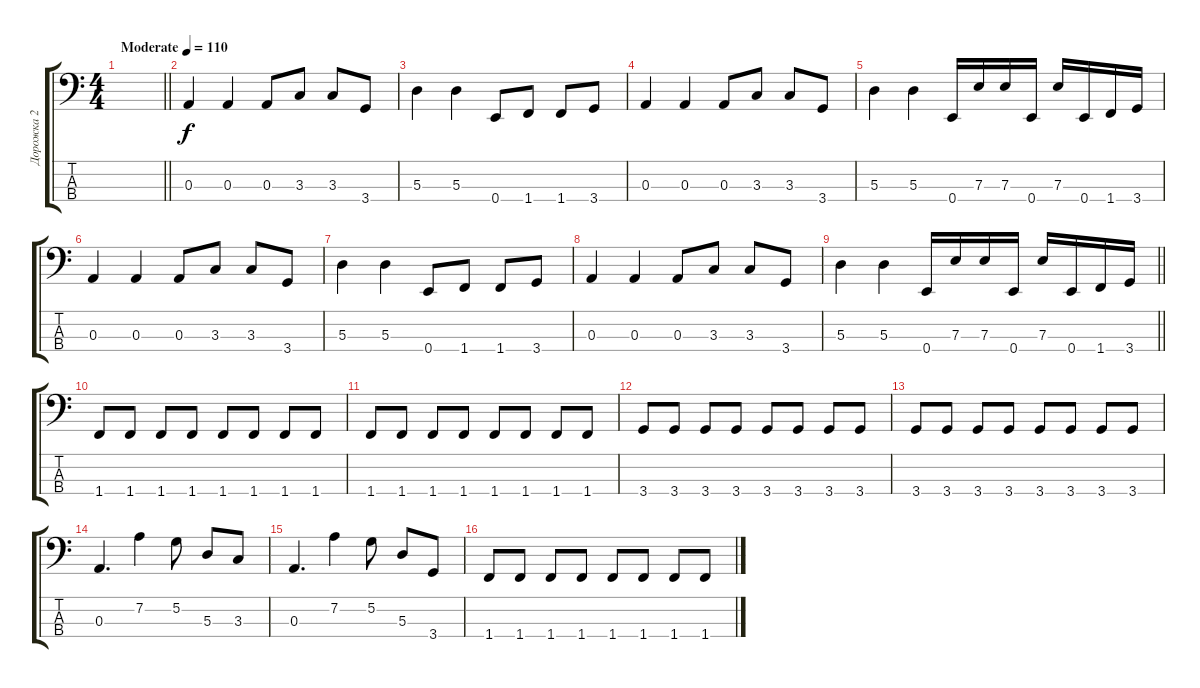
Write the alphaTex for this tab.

\track ("Дорожка 2" "Дорожка 2") {instrument electricbassfinger}
\staff {score tabs}
\tuning (G2 D2 A1 E1) {hide}
\ts (4 4)
\tempo (110 "Moderate")
\clef f4
\barLineRight lightlight
\ks c
|
0.3.4 0.3.4 0.3.8 3.3.8 3.3.8 3.4.8 |
5.3.4 5.3.4 0.4.8 1.4.8 1.4.8 3.4.8 |
0.3.4 0.3.4 0.3.8 3.3.8 3.3.8 3.4.8 |
5.3.4 5.3.4 0.4.16 7.3.16 7.3.16 0.4.16 7.3.16 0.4.16 1.4.16 3.4.16 |
0.3.4 0.3.4 0.3.8 3.3.8 3.3.8 3.4.8 |
5.3.4 5.3.4 0.4.8 1.4.8 1.4.8 3.4.8 |
0.3.4 0.3.4 0.3.8 3.3.8 3.3.8 3.4.8 |
\barLineRight lightlight
5.3.4 5.3.4 0.4.16 7.3.16 7.3.16 0.4.16 7.3.16 0.4.16 1.4.16 3.4.16 |
1.4.8 1.4.8 1.4.8 1.4.8 1.4.8 1.4.8 1.4.8 1.4.8 |
1.4.8 1.4.8 1.4.8 1.4.8 1.4.8 1.4.8 1.4.8 1.4.8 |
3.4.8 3.4.8 3.4.8 3.4.8 3.4.8 3.4.8 3.4.8 3.4.8 |
3.4.8 3.4.8 3.4.8 3.4.8 3.4.8 3.4.8 3.4.8 3.4.8 |
0.3.4{d} 7.2.4 5.2.8 5.3.8 3.3.8 |
0.3.4{d} 7.2.4 5.2.8 5.3.8 3.4.8 |
1.4.8 1.4.8 1.4.8 1.4.8 1.4.8 1.4.8 1.4.8 1.4.8
